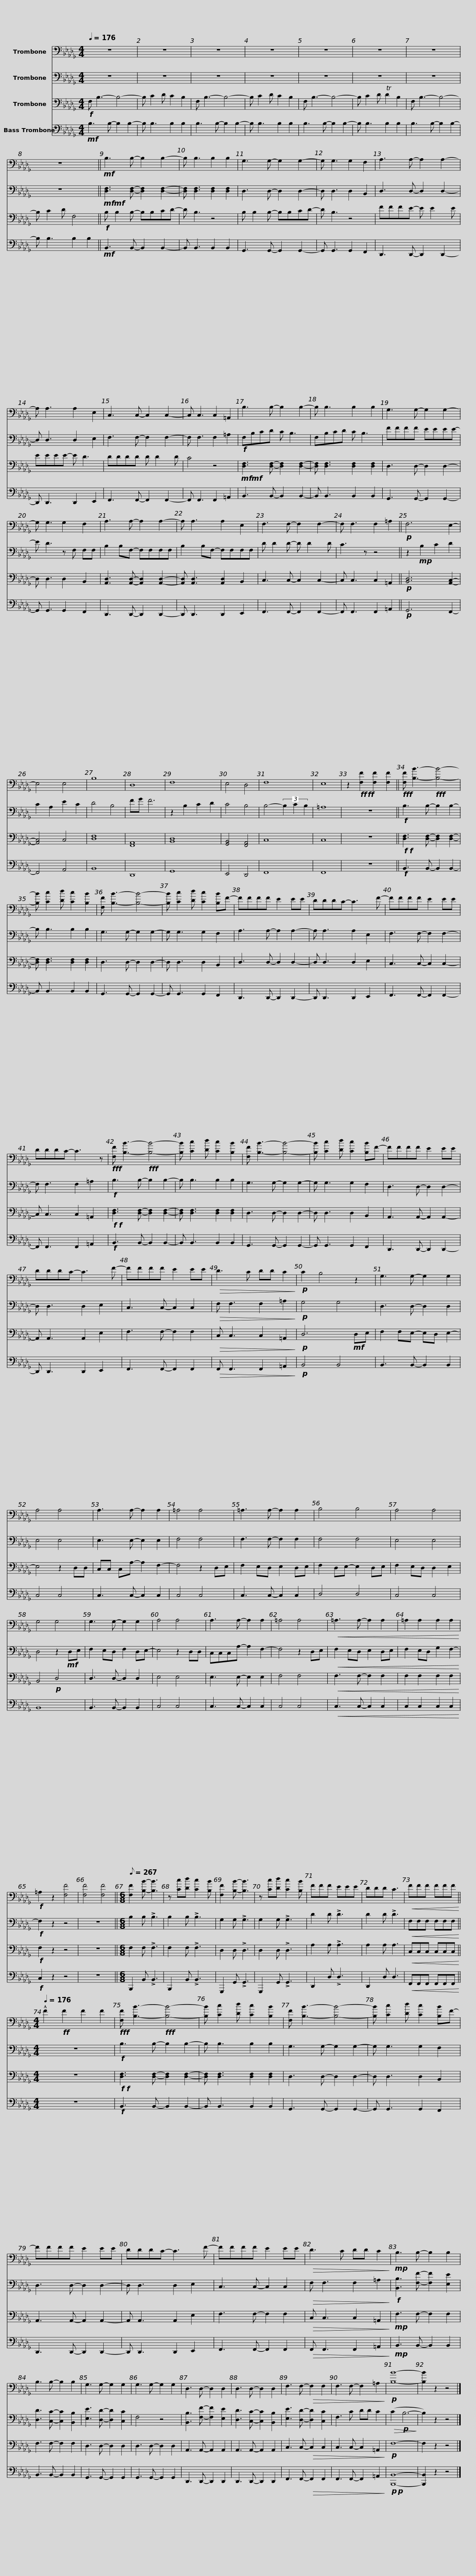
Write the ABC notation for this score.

X:1
%%score 1 2 3 4
L:1/8
Q:1/4=176
M:4/4
I:linebreak $
K:Db
V:1 bass
V:2 bass
V:3 bass
V:4 bass
V:1
 z8 | z8 | z8 | z8 | z8 | %5
 z8 |$ z8 | z8 ||!mf! B,3 B,- B,2 B,2- | B, B,3 B,2 B,2 | %10
 G,3 G,- G,2 G,2- | G, G,3 G,2 F,2 |$ A,3 A,- A,2 A,2- | A, A,3 A,2 E,2 | C,3 C,- C,2 C,2- | %15
 C, C,3 C,2 =A,,2 |$ B,3 B,- B,2 B,2- | B, B,3 B,2 B,2 | G,3 G,- G,2 G,2- | G, G,3 G,2 F,2 |$ %20
 A,3 A,- A,2 A,2- | A, A,3 A,2 E,2 | F,3 F,- F,2 F,2- | F, F,3 F,2 =A,2 ||!p! F,6 E,2- |$ %25
 E,4 E,4 | B,8 | D,8 | F,8 | E,4 D,4 | %30
 F,8 | E,8 | z2!ff!!ff! [F,F]2 [F,F]2 [F,F]2 ||!fff! [F,F] [B,B]3-!fff! [B,B]4- |$ [B,B] [Cc]2 [Dd] [Cc]2 [B,B]2 | %35
 [F,F] [B,B]3- [B,B]4- | [B,B] [Cc]2 [Dd] [Cc]2 [B,B]F- | FFFF E2 EE | DDDC- C3 F- |$ FFFF E2 EE | %40
 DDDC- C3 z |!fff! [F,F] [B,B]3-!fff! [B,B]4- | [B,B] [Cc]2 [Dd] [Cc]2 [B,B]2 | [F,F] [B,B]3- [B,B]4- |$ [B,B] [Cc]2 [Dd] [Cc]2 [B,B]F- | %45
 FFFF E2 EE | DDDC- C3 F- | FFFF E2 EE |$!>(! D3 C DD C2!>)! |!p! C2 B,4 z2 | %50
 G,3 G,- G,2 G,2 | A,4 A,4 | A,3 A,- A,2 A,2 | =A,4 A,4 |$ =A,3 A,- A,2 A,2 | %55
 B,4 B,4 | A,4 A,4 | G,4 G,4 | G,3 G,- G,2 G,2 | A,4 A,4 | %60
 A,3 A,- A,2 A,2 |$ =A,4 A,4 |!<(! =A,3 A,- A,2 A,2 | =A,2 A,2 A,2 A,2!<)! |!f! =A,2 z2 [F,F]4 | %65
 [F,F]4 [F,F]4 ||[M:6/8][Q:1/8=267] [F,F]2 [B,B]- [B,B]3 | z [Cc][Dd] [Cc]2 [B,B] |$ [F,F]2 [B,B]- [B,B]3 | z [Cc][Dd] [Cc]2 [B,B] | %70
 FFF EEE | DDD C3 |!<(! FFF FFF!<)! ||[M:4/4][Q:1/4=176] !^!F2!ff! F2 F2 F2 |$!fff! [F,F] [B,B]3-!fff! [B,B]4- | %75
 [B,B] [Cc]2 [Dd] [Cc]2 [B,B]2 | [F,F] [B,B]3- [B,B]4- | [B,B] [Cc]2 [Dd] [Cc]2 [B,B]F- | FFFF E2 EE |$ DDDC- C3 F- | %80
 FFFF E2 EE |!>(! D3 C DD C2!>)! |!mp! B,3 B,- B,2 B,2 | B,3 B,- B,2 B,2 |$ G,3 G,- G,2 G,2 | %85
 G,3 G,- G,2 G,2 | D,3 D,- D,2 D,2 | D,3 D,- D,2 D,2 | F,3 F,-!>(! F,2 F,2 | F,3 F,- F,2 =A,2!>)! | %90
!p! [B,B]8- |$ [B,B]2 z2 z4 |] %92
V:2
 z8 | z8 | z8 | z8 | z8 | %5
 z8 |$ z8 | z8 ||!mf!!mf! [D,F,]3 [D,F,]- [D,F,]2 [D,F,]2- | [D,F,] [D,F,]3 [D,F,]2 [D,F,]2 | %10
 D,3 D,- D,2 D,2- | D, D,3 D,2 B,,2 |$ D,3 D,- D,2 D,2- | D, D,3 D,2 E,2 | F,3 F,- F,2 F,2- | %15
 F, F,3 F,2 =A,2 |$!f! F,B,CD C B,3 | F,B,CD C B,3 | FFFF EEEE- | E D3 z F, F,F, |$ %20
 B,2 B,F,- F,F,F,F, | B,2 B,F,- F,F,F,F, | D D2 D- D D2 D | C3 z z4 || z2!mp! B,2 C2 D2 |$ %25
 C2 A,2 E2 C2 | D4 B,4 | FG F6 | z2 B,2 C2 D2 | C4 B,4 | %30
 B,4- (3B,2 C2 B,2 | =A,8 | z8 ||!f! B,3 B,- B,2 B,2- |$ B, B,3 B,2 B,2 | %35
 G,3 G,- G,2 G,2- | G, G,3 G,2 F,2 | A,3 A,- A,2 A,2- | A, A,3 A,2 E,2 |$ F,3 F,- F,2 F,2- | %40
 F, F,3 F,2 =A,2 |!f! B,3 B,- B,2 B,2- | B, B,3 B,2 B,2 | G,3 G,- G,2 G,2- |$ G, G,3 G,2 F,2 | %45
 D,3 D,- D,2 D,2- | D, D,3 D,2 E,2 | C,3 C,- C,2 C,2 |$!>(! F, F,3 F,2 =A,2!>)! |!p! G,4 G,4 | %50
 D,3 D,- D,2 D,2 | E,4 E,4 | E,3 E,- E,2 E,2 | F,4 F,4 |$ F,3 F,- F,2 F,2 | %55
 F,4 F,4 | E,4 E,4 | D,4 z2!mf! D,E, | F,2 E,D, F,2 D,E,- | E,4 z2 D,D, | %60
 C,C,C,A,- A,2 F,2- |$ F,4 z2 D,E, |!<(! F,2 E,D, E,2 D,E, | F,2 E,D, G,2 F,2-!<)! |!f! F,2 z2 z4 | %65
 z8 ||[M:6/8] B,2 B, !>!B,3 | B,2 B, !>!B,3 |$ G,2 G, !>!G,3 | G,2 G, !>!G,3 | %70
 D2 D !>!D3 | D2 D !>!D3 |!<(! F,F,F, F,F,F,!<)! ||[M:4/4] z8 |$!f! B,3 B,- B,2 B,2- | %75
 B, B,3 B,2 B,2 | G,3 G,- G,2 G,2- | G, G,3 G,2 F,2 | D,3 D,- D,2 D,2- |$ D, D,3 D,2 E,2 | %80
 C,3 C,- C,2 C,2 |!>(! F, F,3 F,2 =A,2!>)! |!f! [B,,B,]3 [F,F]- [F,F]2 [E,E]2 | [D,D]3 [C,C]- [C,C]2 [B,,B,]2 |$ [E,E]3 [D,D]- [D,D]2 [C,C]2 | %85
 F,4 z4 | [B,,B,]3 [F,F]- [F,F]2 [E,E]2 | [D,D]3 [C,C]- [C,C]2 [B,,B,]2 | [E,E]3 [D,D]- [D,D]2 [C,C]2 | F,3 C DD C2 | %90
!>(! (C2!p! B,6-!>)! |$ B,2) z2 z4 |] %92
V:3
!f! F, B,3- B,4- | B, C2 D C2 B,2 | F, B,3- B,4- | B, C2 D C2 B,2 | F, B,3- B,4- | %5
 B, C2 D TD2 B,2 |$ F, B,3- B,4- | B, C2 D F,4 ||!f! B, B,2 B,- B,B,CD- | D B,3 z4 | %10
 B, B,2 B,- B,B,CD- | D B,3 z4 |$ FFFE- E E2 E | EEEE- E D3 | DDDD D D2 D | %15
 C4 z4 |$!mf!!mf! [D,F,]3 [D,F,]- [D,F,]2 [D,F,]2- | [D,F,] [D,F,]3 [D,F,]2 [D,F,]2 | D,3 D,- D,2 D,2- | D, D,3 D,2 B,,2 |$ %20
 [A,,D,]3 [A,,D,]- [A,,D,]2 [A,,D,]2- | [A,,D,] [A,,D,]3 [A,,D,]2 B,,2 | C,3 C,- C,2 C,2- | C, C,3 C,2 =A,,2 ||!p! [B,,D,]6 [A,,C,]2- |$ %25
 [A,,C,]4 C,4 | [D,F,]8 | [F,,A,,]8 | [B,,D,]8 | [G,,B,,]4 [F,,A,,]4 | %30
 C,8 | C,8 | z8 ||!f!!f! [D,F,]3 [D,F,]- [D,F,]2 [D,F,]2- |$ [D,F,] [D,F,]3 [D,F,]2 [D,F,]2 | %35
 D,3 D,- D,2 D,2- | D, D,3 D,2 B,,2 | D,3 D,- D,2 D,2- | D, D,3 D,2 E,2 |$ C,3 C,- C,2 C,2- | %40
 C, C,3 C,2 =A,,2 |!f!!f! [D,F,]3 [D,F,]- [D,F,]2 [D,F,]2- | [D,F,] [D,F,]3 [D,F,]2 [D,F,]2 | D,3 D,- D,2 D,2- |$ D, D,3 D,2 B,,2 | %45
 A,,3 A,,- A,,2 A,,2- | A,, A,,3 A,,2 E,2 | F,3 F,- F,2 F,2 |$!>(! C, C,3 C,2 =A,,2!>)! |!p! D,6!mf! D,E, | %50
 F,2 F,E,- E,D, E,2- | E,4 z2 D,D, | C,C, C,A,- A,2 F,2- | F,4 z2 D,E, |$ F,2 E,D, E,2 D,E, | %55
 F,2 D,E,- E,2 D,E, | F,2 E,D, D,2 E,2 | B,,4!p! D,4 | D,3 D,- D,2 D,2 | E,4 E,4 | %60
 E,3 E,- E,2 E,2 |$ F,4 F,4 |!<(! F,3 F,- F,2 F,2 | F,2 F,2 F,2 F,2!<)! |!f! F,2 z2 z4 | %65
 z8 ||[M:6/8] F,2 F, !>!F,3 | F,2 F, !>!F,3 |$ D,2 D, !>!D,3 | D,2 D, !>!D,3 | %70
 A,2 A, !>!A,3 | A,2 A, A,3 |!<(! C,C,C, C,C,C,!<)! ||[M:4/4] z8 |$!f!!f! [D,F,]3 [D,F,]- [D,F,]2 [D,F,]2- | %75
 [D,F,] [D,F,]3 [D,F,]2 [D,F,]2 | D,3 D,- D,2 D,2- | D, D,3 D,2 B,,2 | A,,3 A,,- A,,2 A,,2- |$ A,, A,,3 A,,2 E,2 | %80
 F,3 F,- F,2 F,2 |!>(! C, C,3 C,2 =A,,2!>)! |!mp! F,3 F,- F,2 F,2 | F,3 F,- F,2 F,2 |$ D,3 D,- D,2 D,2 | %85
 D,3 D,- D,2 D,2 | A,,3 A,,- A,,2 A,,2 | A,,3 A,,- A,,2 A,,2 | C,3 C,-!>(! C,2 C,2 | C,3 C,- C,2 =A,,2!>)! | %90
!p! F,8- |$ F,2 z2 z4 |] %92
V:4
!mf! B,3 B,- B,2 B,2- | B, B,3 B,2 B,2 | B,3 B,- B,2 B,2- | B, B,3 B,2 B,2 | B,3 B,- B,2 B,2- | %5
 B, B,3 B,2 B,2 |$ B,3 B,- B,2 B,2- | B, B,3 B,2 B,2 ||!mf! B,,3 B,,- B,,2 B,,2- | B,, B,,3 B,,2 B,,2 | %10
 G,,3 G,,- G,,2 G,,2- | G,, G,,3 G,,2 F,,2 |$ D,,3 D,,- D,,2 D,,2- | D,, D,,3 D,,2 E,,2 | F,,3 F,,- F,,2 F,,2- | %15
 F,, F,,3 F,,2 =A,,2 |$ B,,3 B,,- B,,2 B,,2- | B,, B,,3 B,,2 B,,2 | G,,3 G,,- G,,2 G,,2- | G,, G,,3 G,,2 F,,2 |$ %20
 D,,3 D,,- D,,2 D,,2- | D,, D,,3 D,,2 E,,2 | F,,3 F,,- F,,2 F,,2- | F,, F,,3 F,,2 =A,,2 ||!p! G,,6 F,,2- |$ %25
 F,,4 A,,4 | B,,8 | D,,8 | G,,8 | E,,4 D,,4 | %30
 F,,8 | F,,8 | z8 ||!f! B,,3 B,,- B,,2 B,,2- |$ B,, B,,3 B,,2 B,,2 | %35
 G,,3 G,,- G,,2 G,,2- | G,, G,,3 G,,2 F,,2 | D,,3 D,,- D,,2 D,,2- | D,, D,,3 D,,2 E,,2 |$ F,,3 F,,- F,,2 F,,2- | %40
 F,, F,,3 F,,2 =A,,2 |!f! B,,3 B,,- B,,2 B,,2- | B,, B,,3 B,,2 B,,2 | G,,3 G,,- G,,2 G,,2- |$ G,, G,,3 G,,2 F,,2 | %45
 D,,3 D,,- D,,2 D,,2- | D,, D,,3 D,,2 E,,2 | F,,3 F,,- F,,2 F,,2 |$!>(! F,, F,,3 F,,2 =A,,2!>)! |!p! B,,4 B,,4 | %50
 B,,3 B,,- B,,2 B,,2 | C,4 C,4 | C,3 C,- C,2 C,2 | C,4 C,4 |$ C,3 C,- C,2 C,2 | %55
 D,4 D,4 | C,4 C,4 | B,,8 | B,,3 B,,- B,,2 B,,2 | C,4 C,4 | %60
 C,3 C,- C,2 C,2 |$ C,4 C,4 |!<(! C,3 C,- C,2 C,2 | C,2 C,2 C,2 C,2!<)! |!f! C,2 z2 z4 | %65
 z8 ||[M:6/8] B,,,2 B,, !>!B,,3 | B,,,2 B,, !>!B,,3 |$ G,,,2 G,, !>!G,,3 | G,,,2 G,, !>!G,,3 | %70
 D,,2 D, !>!D,3 | D,,2 D, D,3 |!<(! F,,F,,F,, F,,F,,F,,!<)! ||[M:4/4] z8 |$!f! B,,3 B,,- B,,2 B,,2- | %75
 B,, B,,3 B,,2 B,,2 | G,,3 G,,- G,,2 G,,2- | G,, G,,3 G,,2 F,,2 | D,,3 D,,- D,,2 D,,2- |$ D,, D,,3 D,,2 E,,2 | %80
 F,,3 F,,- F,,2 F,,2 |!>(! F,, F,,3 F,,2 =A,,2!>)! |!mp! B,,3 B,,- B,,2 B,,2 | B,,3 B,,- B,,2 B,,2 |$ G,,3 G,,- G,,2 G,,2 | %85
 G,,3 G,,- G,,2 G,,2 | D,,3 D,,- D,,2 D,,2 | D,,3 D,,- D,,2 D,,2 | F,,3 F,,-!>(! F,,2 F,,2 | F,,3 F,,- F,,2 =A,,2!>)! | %90
!p!!p! [B,,,B,,]8- |$ [B,,,B,,]2 z2 z4 |] %92
